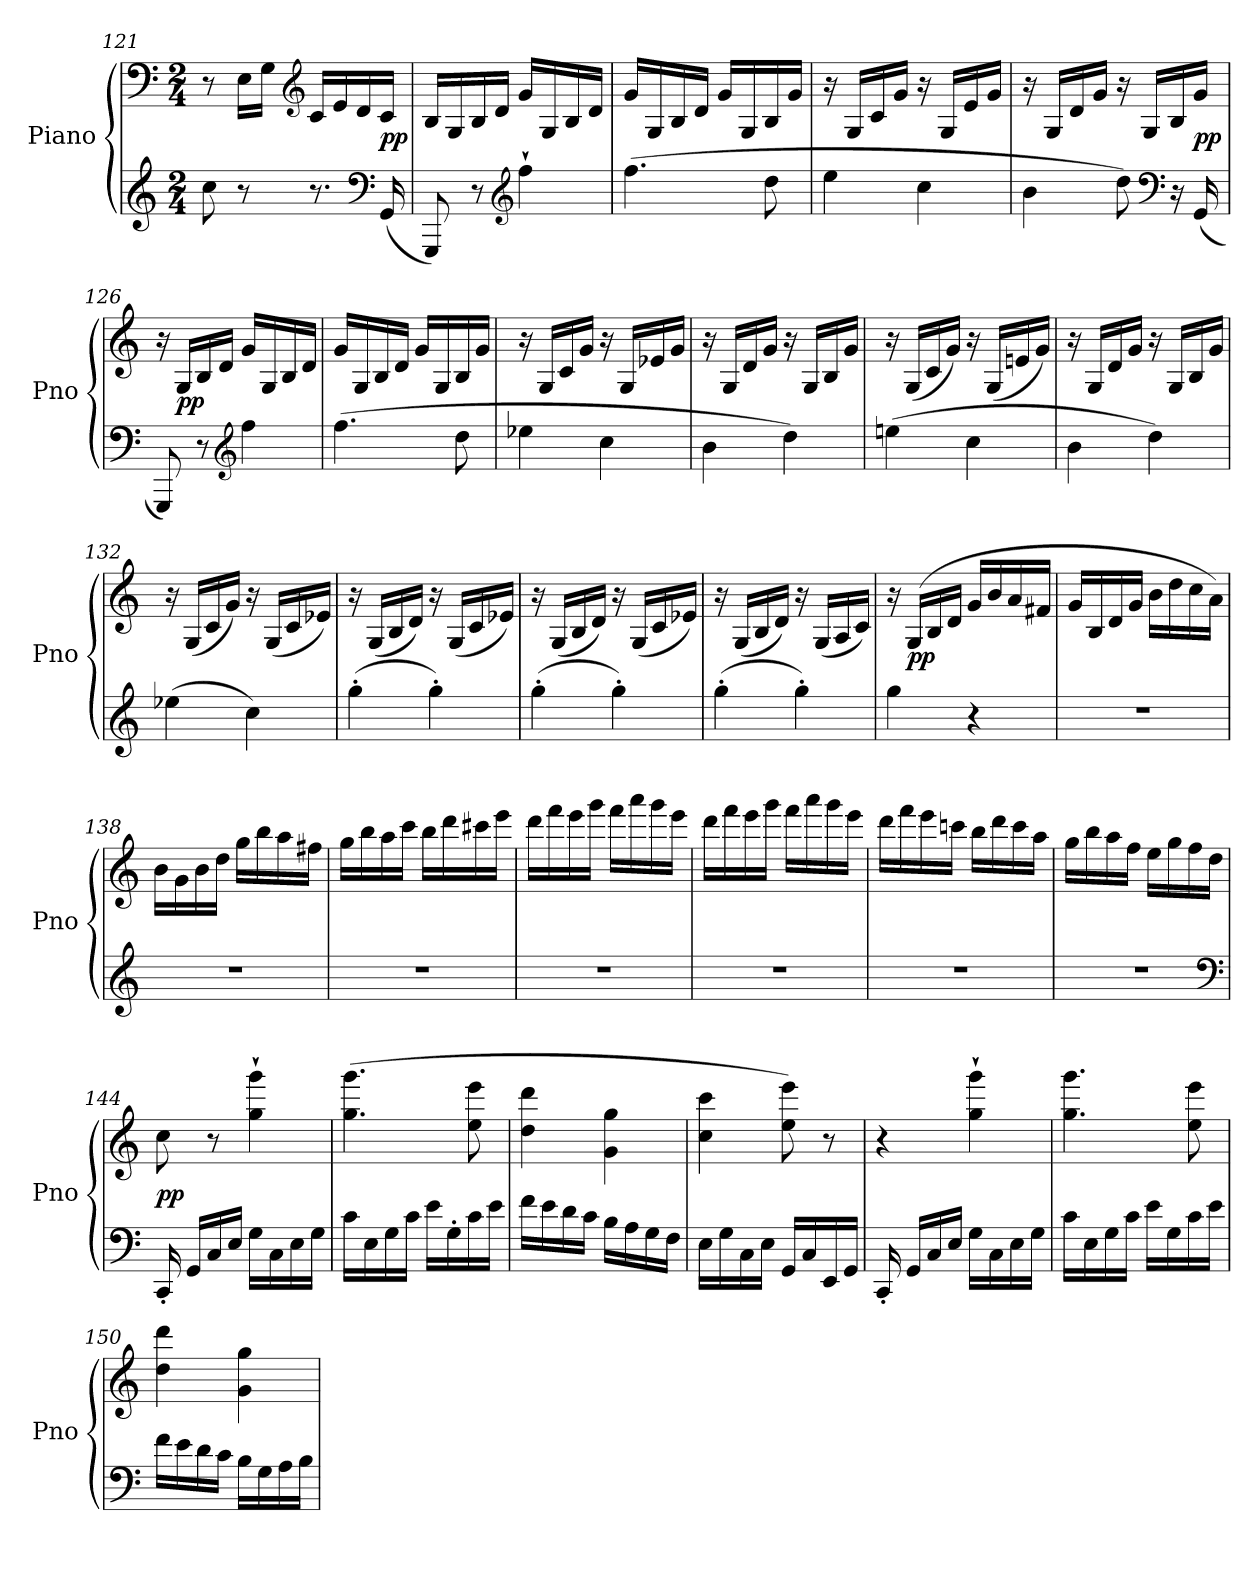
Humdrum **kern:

**kern	**kern	**dynam
*part1	*part1	*part1
*staff2	*staff1	*staff1/2
*I"Piano	*	*
*I'Pno	*	*
*clefG2	*clefF4	*
*k[]	*k[]	*
*C:	*C:	*
*M2/4	*M2/4	*
=121	=121	=121
8cc	8r	.
8r	16ELL	.
.	16GJJ	.
*	*clefG2	*
8.r	16cLL	.
.	16e	.
.	16d	.
*clefF4	*	*
(16GG	16cJJ	pp
=122	=122	=122
8GGG)	16BLL	.
.	16G	.
8r	16B	.
.	16dJJ	.
*clefG2	*	*
4ff`	16gLL	.
.	16G	.
.	16B	.
.	16dJJ	.
=123	=123	=123
(4.ff	16gLL	.
.	16G	.
.	16B	.
.	16dJJ	.
.	16gLL	.
.	16G	.
8dd	16B	.
.	16gJJ	.
=124	=124	=124
4ee	16r	.
.	16GLL	.
.	16c	.
.	16gJJ	.
4cc	16r	.
.	16GLL	.
.	16e	.
.	16gJJ	.
=125	=125	=125
4b	16r	.
.	16GLL	.
.	16d	.
.	16gJJ	.
8dd)	16r	.
.	16GLL	.
*clefF4	*	*
16r	16B	.
(16GG	16gJJ	pp
=126	=126	=126
8GGG)	16r	.
.	16GLL	pp
8r	16B	.
.	16dJJ	.
*clefG2	*	*
4ff	16gLL	.
.	16G	.
.	16B	.
.	16dJJ	.
=127	=127	=127
(4.ff	16gLL	.
.	16G	.
.	16B	.
.	16dJJ	.
.	16gLL	.
.	16G	.
8dd	16B	.
.	16gJJ	.
=128	=128	=128
4ee-X	16r	.
.	16GLL	.
.	16c	.
.	16gJJ	.
4cc	16r	.
.	16GLL	.
.	16e-X	.
.	16gJJ	.
=129	=129	=129
4b	16r	.
.	16GLL	.
.	16d	.
.	16gJJ	.
4dd)	16r	.
.	16GLL	.
.	16B	.
.	16gJJ	.
=130	=130	=130
(4een	16r	.
.	(16GLL	.
.	16c	.
.	16gJJ)	.
4cc	16r	.
.	(16GLL	.
.	16en	.
.	16gJJ)	.
=131	=131	=131
4b	16r	.
.	16GLL	.
.	16d	.
.	16gJJ	.
4dd)	16r	.
.	16GLL	.
.	16B	.
.	16gJJ	.
=132	=132	=132
(4ee-X	16r	.
.	(16GLL	.
.	16c	.
.	16gJJ)	.
4cc)	16r	.
.	(16GLL	.
.	16c	.
.	16e-XJJ)	.
=133	=133	=133
(4gg'	16r	.
.	(16GLL	.
.	16B	.
.	16dJJ)	.
4gg')	16r	.
.	(16GLL	.
.	16c	.
.	16e-XJJ)	.
=134	=134	=134
(4gg'	16r	.
.	(16GLL	.
.	16B	.
.	16dJJ)	.
4gg')	16r	.
.	(16GLL	.
.	16c	.
.	16e-XJJ)	.
=135	=135	=135
(4gg'	16r	.
.	(16GLL	.
.	16B	.
.	16dJJ)	.
4gg')	16r	.
.	(16GLL	.
.	16A	.
.	16cJJ)	.
=136	=136	=136
4gg	16r	.
.	(16GLL	pp
.	16B	.
.	16dJJ	.
4r	16gLL	.
.	16b	.
.	16a	.
.	16f#XJJ	.
=137	=137	=137
2r	16gLL	.
.	16B	.
.	16d	.
.	16gJJ	.
.	16bLL	.
.	16dd	.
.	16cc	.
.	16aJJ)	.
=138	=138	=138
2r	16bLL	.
.	16g	.
.	16b	.
.	16ddJJ	.
.	16ggLL	.
.	16bb	.
.	16aa	.
.	16ff#XJJ	.
=139	=139	=139
2r	16ggLL	.
.	16bb	.
.	16aa	.
.	16cccJJ	.
.	16bbLL	.
.	16ddd	.
.	16ccc#X	.
.	16eeeJJ	.
=140	=140	=140
2r	16dddLL	.
.	16fff	.
.	16eee	.
.	16gggJJ	.
.	16fffLL	.
.	16aaa	.
.	16ggg	.
.	16eeeJJ	.
=141	=141	=141
2r	16dddLL	.
.	16fff	.
.	16eee	.
.	16gggJJ	.
.	16fffLL	.
.	16aaa	.
.	16ggg	.
.	16eeeJJ	.
=142	=142	=142
2r	16dddLL	.
.	16fff	.
.	16eee	.
.	16cccnJJ	.
.	16bbLL	.
.	16ddd	.
.	16ccc	.
.	16aaJJ	.
=143	=143	=143
2r	16ggLL	.
.	16bb	.
.	16aa	.
.	16ffJJ	.
.	16eeLL	.
.	16gg	.
.	16ff	.
.	16ddJJ	.
*clefF4	*	*
=144	=144	=144
16CC'	8cc	pp
16GGLL	.	.
16C	8r	.
16EJJ	.	.
16GLL	4gg` 4ggg`	.
16C	.	.
16E	.	.
16GJJ	.	.
=145	=145	=145
16cLL	(4.gg 4.ggg	.
16E	.	.
16G	.	.
16cJJ	.	.
16eLL	.	.
16G'	.	.
16c	8ee 8eee	.
16eJJ	.	.
=146	=146	=146
16fLL	4dd 4ddd	.
16e	.	.
16d	.	.
16cJJ	.	.
16BLL	4g 4gg	.
16A	.	.
16G	.	.
16FJJ	.	.
=147	=147	=147
16ELL	4cc 4ccc	.
16G	.	.
16C	.	.
16EJJ	.	.
16GGLL	8ee 8eee)	.
16C	.	.
16EE	8r	.
16GGJJ	.	.
=148	=148	=148
16CC'	4r	.
16GGLL	.	.
16C	.	.
16EJJ	.	.
16GLL	4gg` 4ggg`	.
16C	.	.
16E	.	.
16GJJ	.	.
=149	=149	=149
16cLL	4.gg 4.ggg	.
16E	.	.
16G	.	.
16cJJ	.	.
16eLL	.	.
16G	.	.
16c	8ee 8eee	.
16eJJ	.	.
=150	=150	=150
16fLL	4dd 4ddd	.
16e	.	.
16d	.	.
16cJJ	.	.
16BLL	4g 4gg	.
16G	.	.
16A	.	.
16BJJ	.	.
=	=	=
*-	*-	*-
